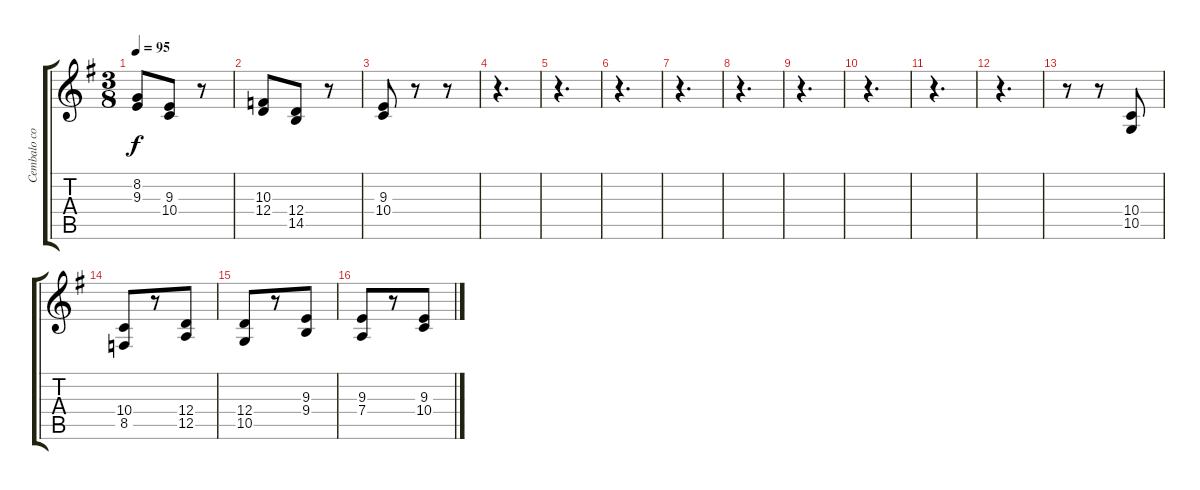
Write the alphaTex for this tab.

\track ("Cembalo concertato." "Cembalo co") {instrument harpsichord}
\staff {score tabs}
\tuning (E4 B3 G3 D3 A2 E2) {hide}
\ts (3 8)
\tempo 95
\clef g2
\ks g
(8.2 9.3).8{dy f beam merge} (9.3 10.4).8 r.8 |
(10.3 12.4).8{beam merge} (12.4 14.5).8 r.8 |
(9.3 10.4).8 r.8 r.8 |
r.4{d} |
r.4{d} |
r.4{d} |
r.4{d} |
r.4{d} |
r.4{d} |
r.4{d} |
r.4{d} |
r.4{d} |
r.8 r.8 (10.4 10.5).8{beam Up} |
(10.4 8.5).8 r.8 (12.4 12.5).8{beam Up} |
(12.4 10.5).8 r.8 (9.3 9.4).8 |
(9.3 7.4).8 r.8 (9.3 10.4).8
